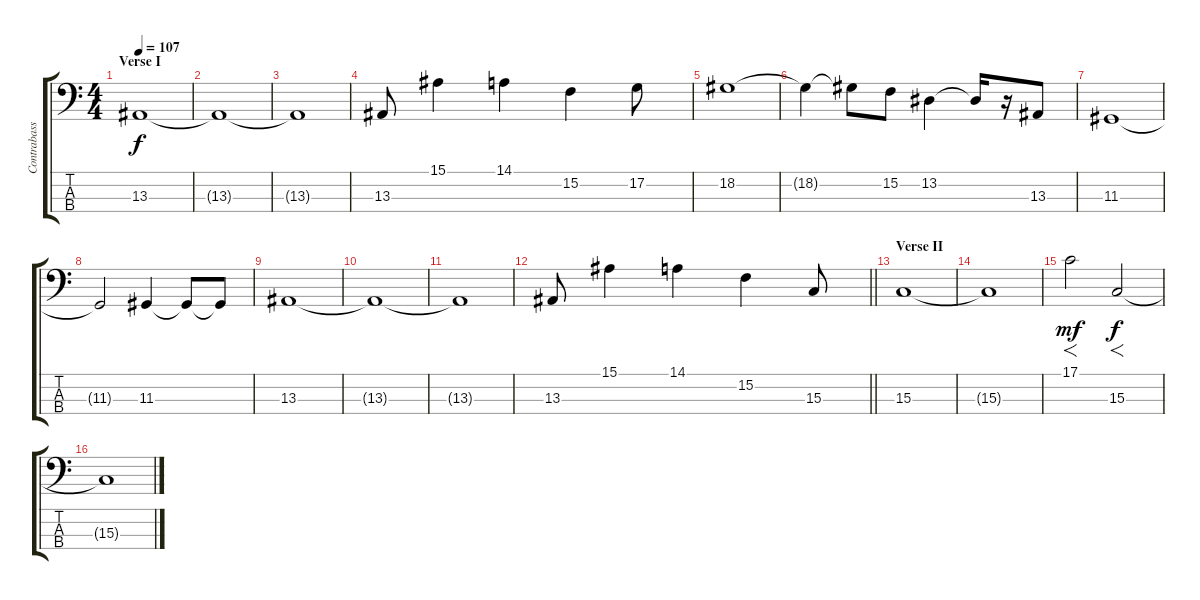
\track ("Contrabass" "Contrabass") {instrument fretlessbass}
\staff {score tabs}
\tuning (G1 D1 A0 E0) {hide}
\ts (4 4)
\section ("" "Verse I")
\tempo 107
\clef f4
\ks c
13.3.1{dy f volume 11 instrument contrabass} |
13.3{t}.1{volume 8} |
13.3{t}.1 |
13.3.8{volume 11} 15.1.4 14.1.4 15.2.4 17.2.8 |
18.2.1{volume 7} |
18.2{t}.4 18.2{t}.8 15.2.8{volume 11} 13.2.4 13.2{t}.16 r.16 13.3.8 |
11.3.1 |
11.3{t}.2 11.3.4 11.3{t}.8 11.3{t}.8 |
13.3.1 |
13.3{t}.1{volume 8} |
13.3{t}.1 |
\barLineRight lightlight
13.3.8{volume 11} 15.1.4 14.1.4 15.2.4 15.3.8 |
\section ("" "Verse II")
15.3.1{volume 5} |
15.3{t}.1 |
17.1.2{f dy mf volume 11} 15.3.2{f dy f} |
15.3{t}.1
